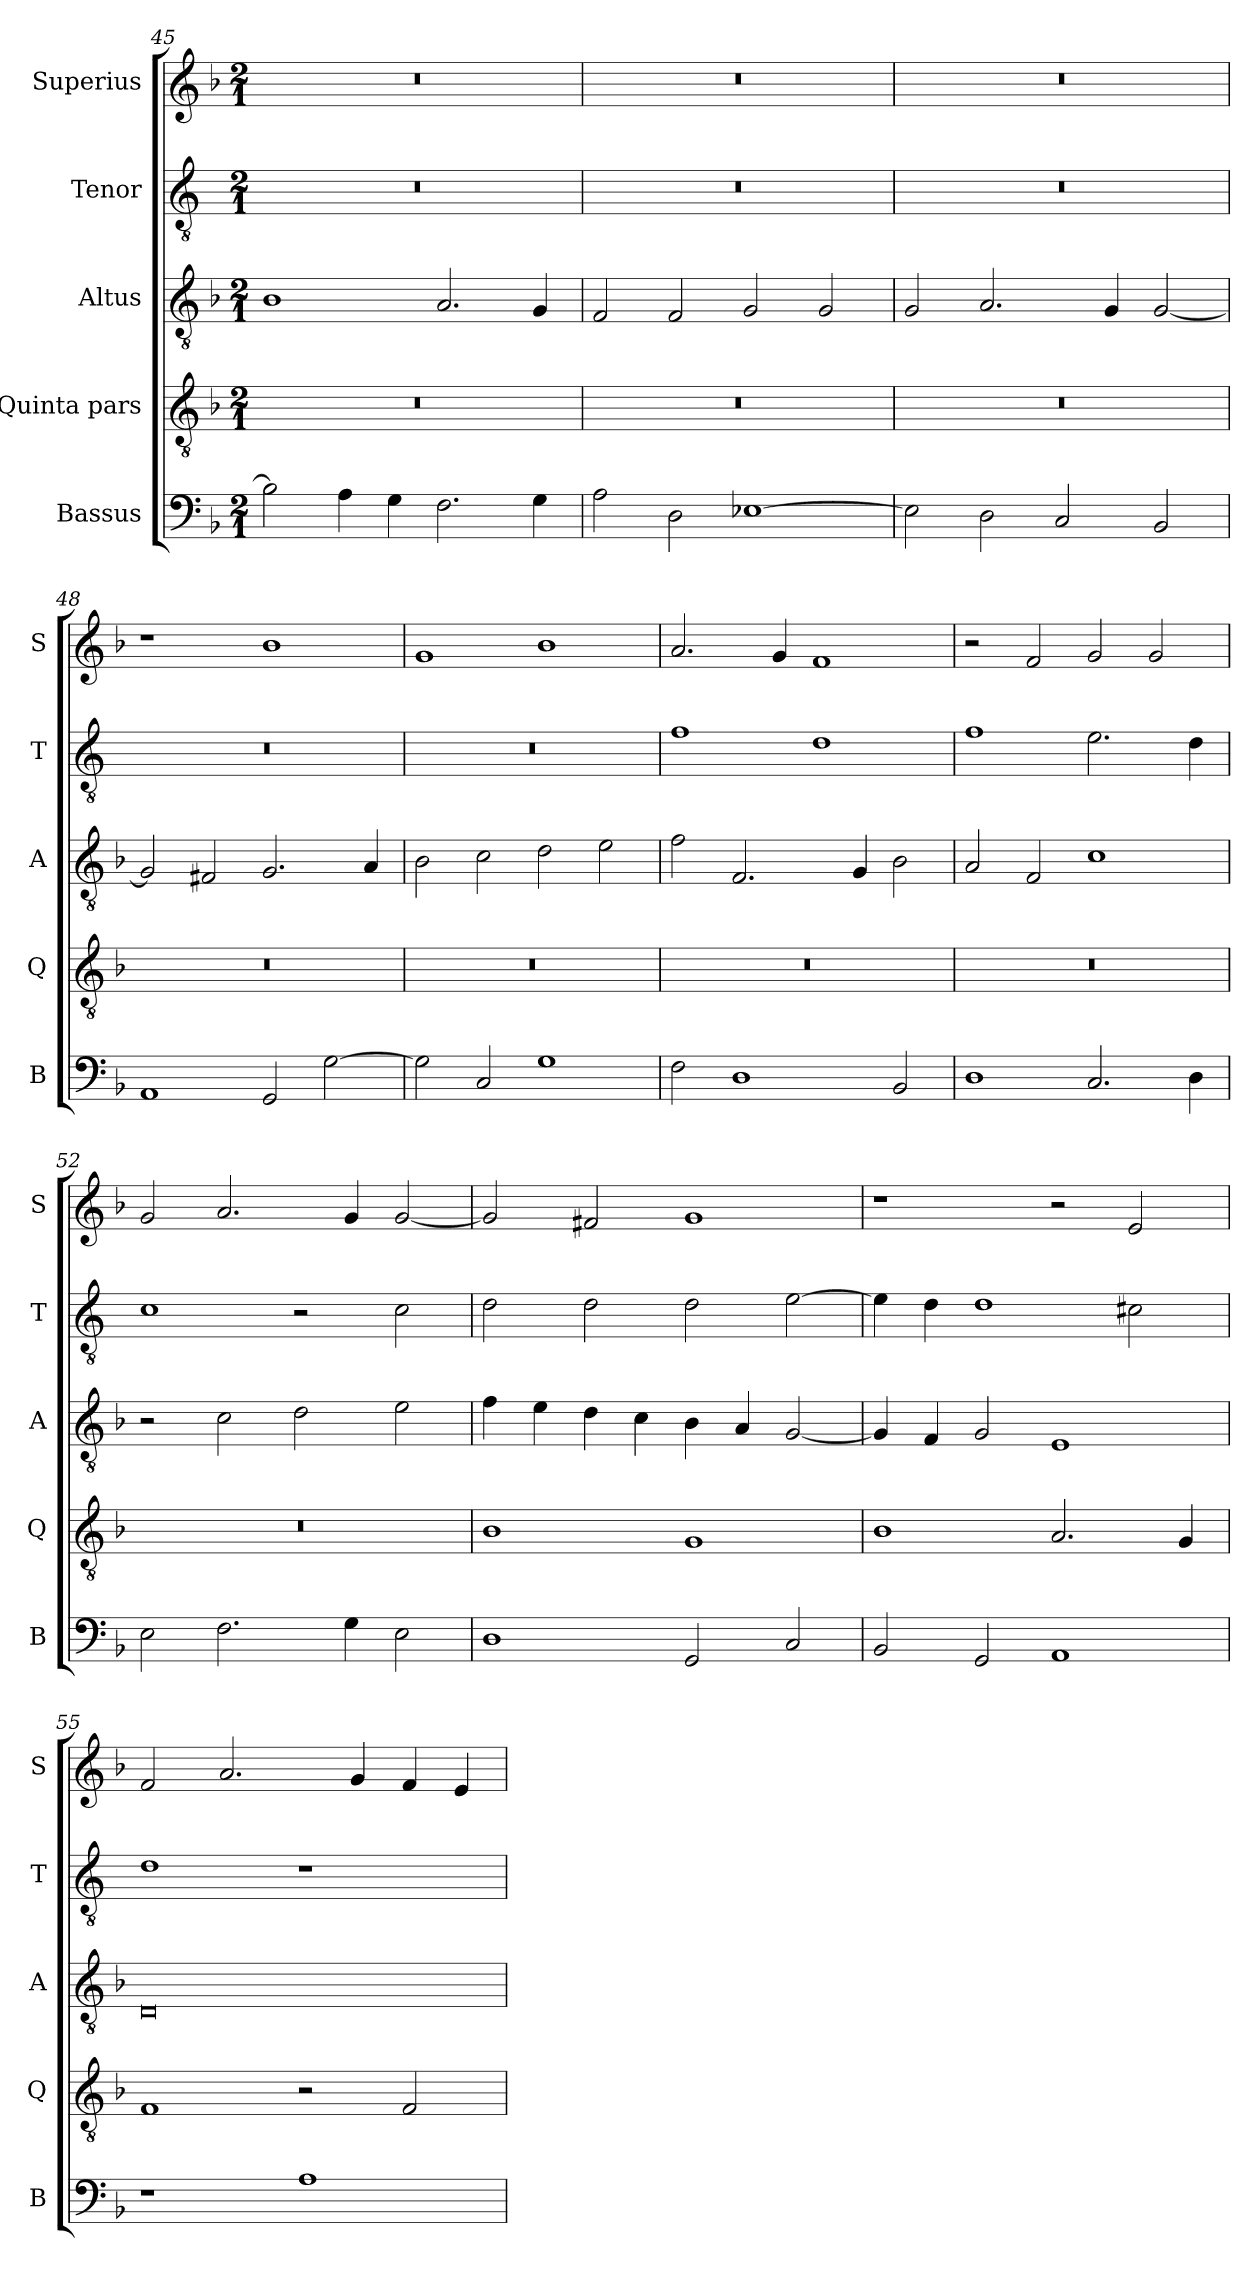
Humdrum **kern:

**kern	**kern	**kern	**kern	**kern
*part5	*part4	*part3	*part2	*part1
*staff5	*staff4	*staff3	*staff2	*staff1
*I"Bassus	*I"Quinta pars	*I"Altus	*I"Tenor	*I"Superius
*I'B	*I'Q	*I'A	*I'T	*I'S
*clefF4	*clefGv2	*clefGv2	*clefGv2	*clefG2
*k[b-]	*k[b-]	*k[b-]	*k[]	*k[b-]
*M2/1	*M2/1	*M2/1	*M2/1	*M2/1
=45	=45	=45	=45	=45
2B-\]	0r	1B-	0r	0r
4A\	.	.	.	.
4G\	.	.	.	.
2.F\	.	2.A/	.	.
4G\	.	4G/	.	.
=46	=46	=46	=46	=46
2A\	0r	2F/	0r	0r
2D\	.	2F/	.	.
[1E-X	.	2G/	.	.
.	.	2G/	.	.
=47	=47	=47	=47	=47
2E-\]	0r	2G/	0r	0r
2D\	.	2.A/	.	.
2C/	.	.	.	.
.	.	4G/	.	.
2BB-/	.	[2G/	.	.
=48	=48	=48	=48	=48
1AA	0r	2G/]	0r	1r
.	.	2F#X/	.	.
2GG/	.	2.G/	.	1b-
[2G\	.	.	.	.
.	.	4A/	.	.
=49	=49	=49	=49	=49
2G\]	0r	2B-\	0r	1g
2C/	.	2c\	.	.
1G	.	2d\	.	1b-
.	.	2e\	.	.
=50	=50	=50	=50	=50
2F\	0r	2f\	1f	2.a/
1D	.	2.F/	.	.
.	.	.	.	4g/
.	.	.	1d	1f
.	.	4G/	.	.
2BB-/	.	2B-\	.	.
=51	=51	=51	=51	=51
1D	0r	2A/	1f	2r
.	.	2F/	.	2f/
2.C/	.	1c	2.e\	2g/
.	.	.	.	2g/
4D\	.	.	4d\	.
=52	=52	=52	=52	=52
2E\	0r	2r	1c	2g/
2.F\	.	2c\	.	2.a/
.	.	2d\	2r	.
4G\	.	.	.	4g/
2E\	.	2e\	2c\	[2g/
=53	=53	=53	=53	=53
1D	1B-	4f\	2d\	2g/]
.	.	4e\	.	.
.	.	4d\	2d\	2f#X/
.	.	4c\	.	.
2GG/	1G	4B-\	2d\	1g
.	.	4A/	.	.
2C/	.	[2G/	[2e\	.
=54	=54	=54	=54	=54
2BB-/	1B-	4G/]	4e\]	1r
.	.	4F/	4d\	.
2GG/	.	2G/	1d	.
1AA	2.A/	1E	.	2r
.	.	.	2c#X\	2e/
.	4G/	.	.	.
=55	=55	=55	=55	=55
1r	1F	0D	1d	2f/
.	.	.	.	2.a/
1A	2r	.	1r	.
.	.	.	.	4g/
.	2F/	.	.	4f/
.	.	.	.	4e/
=	=	=	=	=
*-	*-	*-	*-	*-
